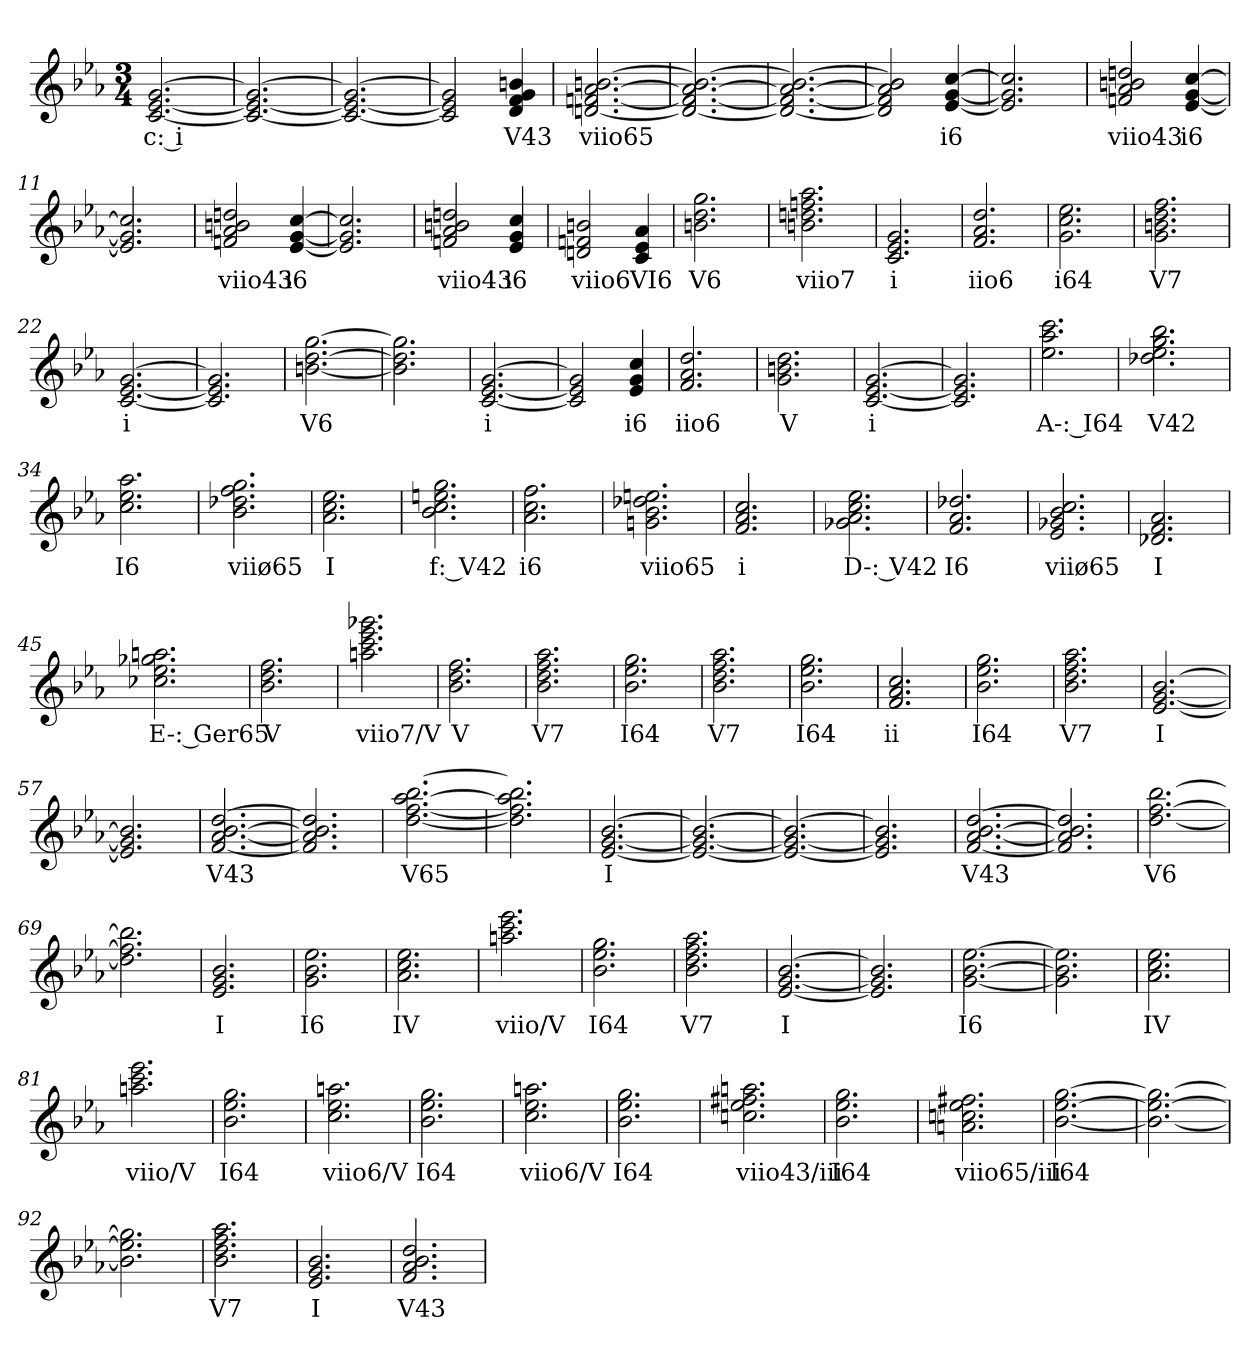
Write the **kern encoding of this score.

**kern	**text
*part1	*part1
*staff1	*staff1
*k[b-e-a-]	*
*c:	*
*M3/4	*
=1	=1
[2.c [2.e- [2.g	c: i
=2	=2
2.c_ 2.e-_ 2.g_	.
=3	=3
2.c_ 2.e-_ 2.g_	.
=4	=4
2c] 2e-] 2g]	.
4d 4f 4g 4bn	V43
=5	=5
[2.dn [2.fn [2.a- [2.bn	viio65
=6	=6
2.d_ 2.f_ 2.a-_ 2.b_	.
=7	=7
2.d_ 2.f_ 2.a-_ 2.b_	.
=8	=8
2d] 2f] 2a-] 2b]	.
[4e- [4g [4cc	i6
=9	=9
2.e-] 2.g] 2.cc]	.
=10	=10
2fn 2a- 2bn 2ddn	viio43
[4e- [4g [4cc	i6
=11	=11
2.e-] 2.g] 2.cc]	.
=12	=12
2fn 2a- 2bn 2ddn	viio43
[4e- [4g [4cc	i6
=13	=13
2.e-] 2.g] 2.cc]	.
=14	=14
2fn 2a- 2bn 2ddn	viio43
4e- 4g 4cc	i6
=15	=15
2dn 2fn 2bn	viio6
4c 4e- 4a-	VI6
=16	=16
2.bn 2.dd 2.gg	V6
=17	=17
2.bn 2.ddn 2.ffn 2.aa-	viio7
=18	=18
2.c 2.e- 2.g	i
=19	=19
2.f 2.a- 2.dd	iio6
=20	=20
2.g 2.cc 2.ee-	i64
=21	=21
2.g 2.bn 2.dd 2.ff	V7
=22	=22
[2.c [2.e- [2.g	i
=23	=23
2.c] 2.e-] 2.g]	.
=24	=24
[2.bn [2.dd [2.gg	V6
=25	=25
2.b] 2.dd] 2.gg]	.
=26	=26
[2.c [2.e- [2.g	i
=27	=27
2c] 2e-] 2g]	.
4e- 4g 4cc	i6
=28	=28
2.f 2.a- 2.dd	iio6
=29	=29
2.g 2.bn 2.dd	V
=30	=30
[2.c [2.e- [2.g	i
=31	=31
2.c] 2.e-] 2.g]	.
=32	=32
2.ee- 2.aa- 2.ccc	A-: I64
=33	=33
2.dd-X 2.ee- 2.gg 2.bb-	V42
=34	=34
2.cc 2.ee- 2.aa-	I6
=35	=35
2.b- 2.dd-X 2.ff 2.gg	viiø65
=36	=36
2.a- 2.cc 2.ee-	I
=37	=37
2.b- 2.cc 2.een 2.gg	f: V42
=38	=38
2.a- 2.cc 2.ff	i6
=39	=39
2.gn 2.b- 2.dd-X 2.een	viio65
=40	=40
2.f 2.a- 2.cc	i
=41	=41
2.g-X 2.a- 2.cc 2.ee-	D-: V42
=42	=42
2.f 2.a- 2.dd-X	I6
=43	=43
2.e- 2.g-X 2.b- 2.cc	viiø65
=44	=44
2.d-X 2.f 2.a-	I
=45	=45
2.cc-X 2.ee- 2.gg-X 2.aan	E-: Ger65
=46	=46
2.b- 2.dd 2.ff	V
=47	=47
2.aan 2.ccc 2.eee- 2.ggg-X	viio7/V
=48	=48
2.b- 2.dd 2.ff	V
=49	=49
2.b- 2.dd 2.ff 2.aa-	V7
=50	=50
2.b- 2.ee- 2.gg	I64
=51	=51
2.b- 2.dd 2.ff 2.aa-	V7
=52	=52
2.b- 2.ee- 2.gg	I64
=53	=53
2.f 2.a- 2.cc	ii
=54	=54
2.b- 2.ee- 2.gg	I64
=55	=55
2.b- 2.dd 2.ff 2.aa-	V7
=56	=56
[2.e- [2.g [2.b-	I
=57	=57
2.e-] 2.g] 2.b-]	.
=58	=58
[2.f [2.a- [2.b- [2.dd	V43
=59	=59
2.f] 2.a-] 2.b-] 2.dd]	.
=60	=60
[2.dd [2.ff [2.aa- [2.bb-	V65
=61	=61
2.dd] 2.ff] 2.aa-] 2.bb-]	.
=62	=62
[2.e- [2.g [2.b-	I
=63	=63
2.e-_ 2.g_ 2.b-_	.
=64	=64
2.e-_ 2.g_ 2.b-_	.
=65	=65
2.e-] 2.g] 2.b-]	.
=66	=66
[2.f [2.a- [2.b- [2.dd	V43
=67	=67
2.f] 2.a-] 2.b-] 2.dd]	.
=68	=68
[2.dd [2.ff [2.bb-	V6
=69	=69
2.dd] 2.ff] 2.bb-]	.
=70	=70
2.e- 2.g 2.b-	I
=71	=71
2.g 2.b- 2.ee-	I6
=72	=72
2.a- 2.cc 2.ee-	IV
=73	=73
2.aan 2.ccc 2.eee-	viio/V
=74	=74
2.b- 2.ee- 2.gg	I64
=75	=75
2.b- 2.dd 2.ff 2.aa-	V7
=76	=76
[2.e- [2.g [2.b-	I
=77	=77
2.e-] 2.g] 2.b-]	.
=78	=78
[2.g [2.b- [2.ee-	I6
=79	=79
2.g] 2.b-] 2.ee-]	.
=80	=80
2.a- 2.cc 2.ee-	IV
=81	=81
2.aan 2.ccc 2.eee-	viio/V
=82	=82
2.b- 2.ee- 2.gg	I64
=83	=83
2.cc 2.ee- 2.aan	viio6/V
=84	=84
2.b- 2.ee- 2.gg	I64
=85	=85
2.cc 2.ee- 2.aan	viio6/V
=86	=86
2.b- 2.ee- 2.gg	I64
=87	=87
2.ccn 2.ee- 2.ff#X 2.aan	viio43/iii
=88	=88
2.b- 2.ee- 2.gg	I64
=89	=89
2.an 2.ccn 2.ee- 2.ff#X	viio65/iii
=90	=90
[2.b- [2.ee- [2.gg	I64
=91	=91
2.b-_ 2.ee-_ 2.gg_	.
=92	=92
2.b-] 2.ee-] 2.gg]	.
=93	=93
2.b- 2.dd 2.ff 2.aa-	V7
=94	=94
2.e- 2.g 2.b-	I
=95	=95
2.f 2.a- 2.b- 2.dd	V43
=	=
*-	*-
